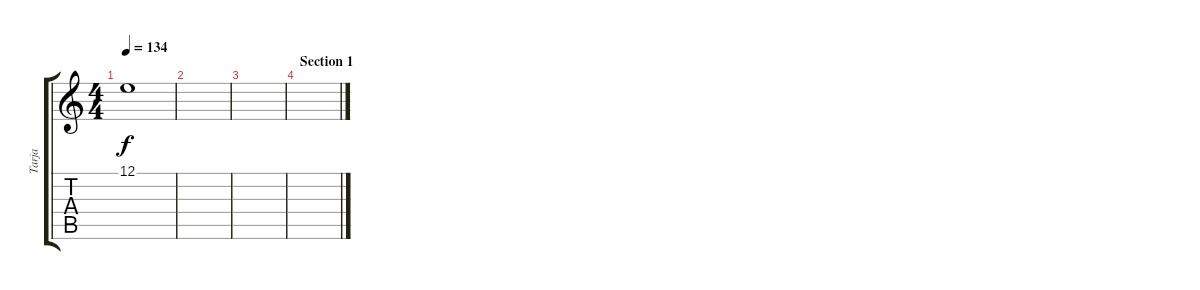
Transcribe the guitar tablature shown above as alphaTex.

\track ("Tarja" "Tarja") {instrument fx5brightness}
\staff {score tabs}
\tuning (E4 B3 G3 D3 A2 E2) {hide}
\ts (4 4)
\tempo 134
\clef g2
\ks c
12.1{t}.1{dy f} |
|
|
\section ("" "Section 1")
